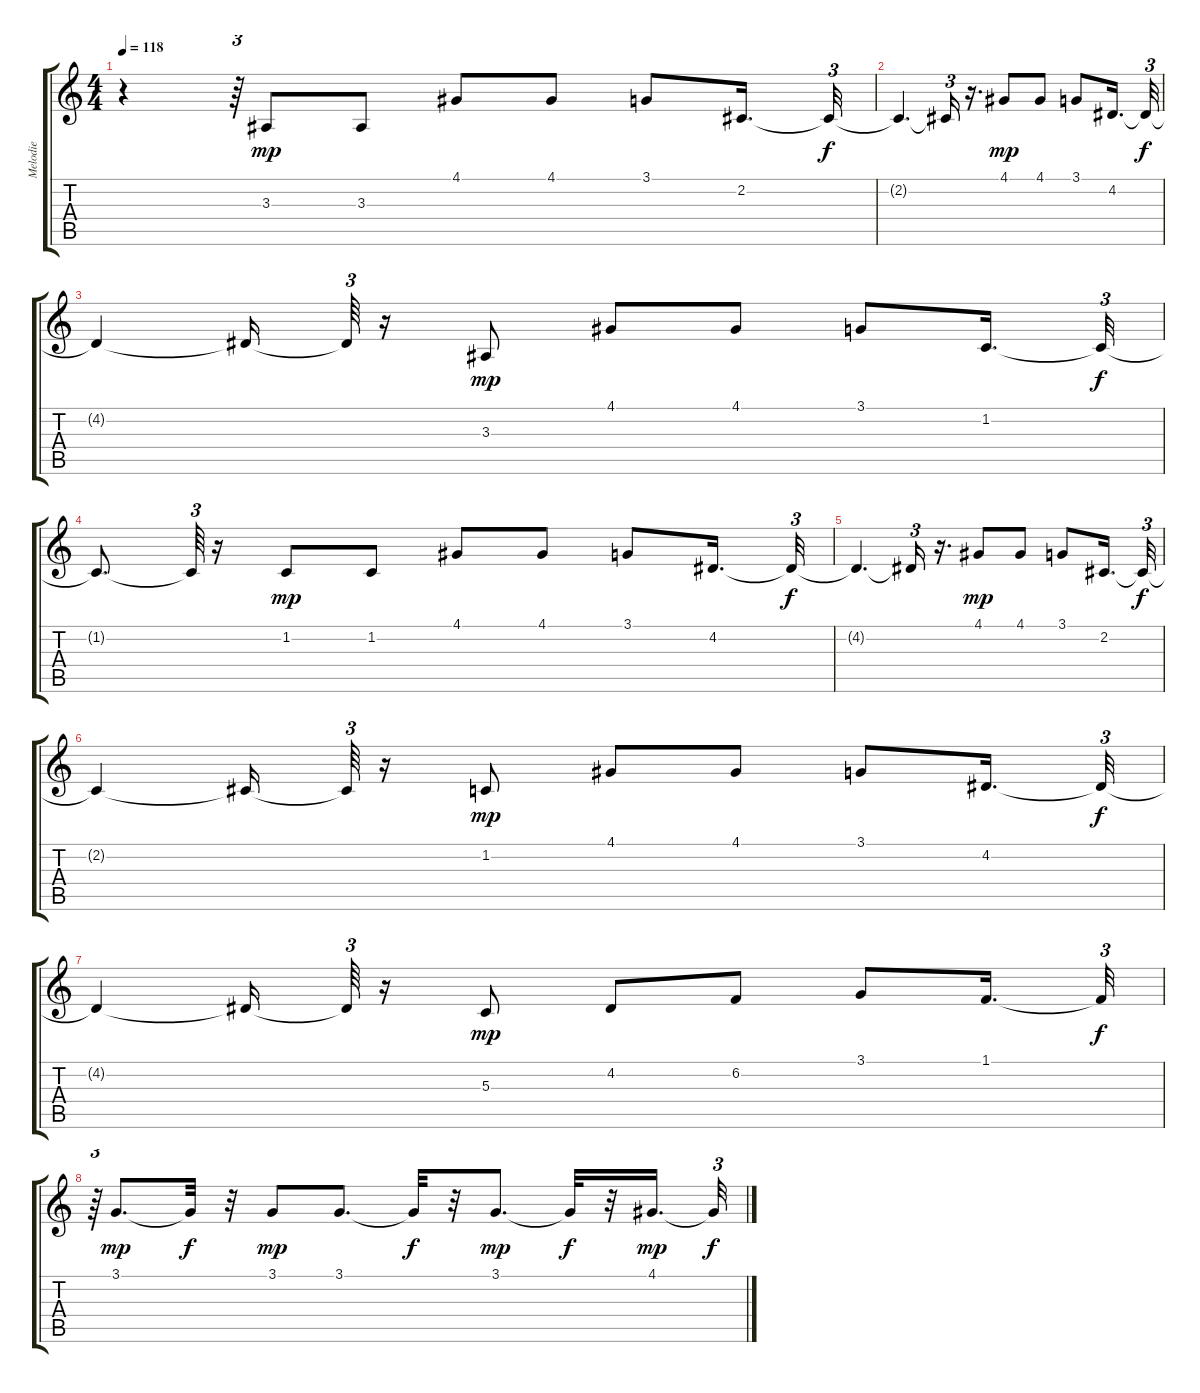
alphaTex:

\track ("Melodie" "Melodie") {instrument trombone}
\staff {score tabs}
\tuning (E4 B3 G3 D3 A2 E2) {hide}
\ts (4 4)
\tempo 118
\clef g2
\ks c
r.4{dy f} r.64{tu (3 2)} 3.3.8{dy mp} 3.3.8 4.1.8 4.1.8 3.1.8 2.2.16{d} 2.2{t}.32{tu (3 2) dy f} |
2.2{t}.4{d} 2.2{t}.16{tu (3 2)} r.16{d} 4.1.8{dy mp} 4.1.8 3.1.8 4.2.16{d} 4.2{t}.32{tu (3 2) dy f} |
4.2{t}.4 4.2{t}.16 4.2{t}.64{tu (3 2)} r.16 3.3.8{dy mp} 4.1.8 4.1.8 3.1.8 1.2.16{d} 1.2{t}.32{tu (3 2) dy f} |
1.2{t}.8{d} 1.2{t}.64{tu (3 2)} r.16 1.2.8{dy mp} 1.2.8 4.1.8 4.1.8 3.1.8 4.2.16{d} 4.2{t}.32{tu (3 2) dy f} |
4.2{t}.4{d} 4.2{t}.16{tu (3 2)} r.16{d} 4.1.8{dy mp} 4.1.8 3.1.8 2.2.16{d} 2.2{t}.32{tu (3 2) dy f} |
2.2{t}.4 2.2{t}.16 2.2{t}.64{tu (3 2)} r.16 1.2.8{dy mp} 4.1.8 4.1.8 3.1.8 4.2.16{d} 4.2{t}.32{tu (3 2) dy f} |
4.2{t}.4 4.2{t}.16 4.2{t}.64{tu (3 2)} r.16 5.3.8{dy mp} 4.2.8 6.2.8 3.1.8 1.1.16{d} 1.1{t}.32{tu (3 2) dy f} |
r.64{tu (3 2)} 3.1.8{d dy mp} 3.1{t}.32{dy f} r.32 3.1.8{dy mp} 3.1.8{d} 3.1{t}.32{dy f} r.32 3.1.8{d dy mp} 3.1{t}.32{dy f} r.32 4.1.16{d dy mp} 4.1{t}.32{tu (3 2) dy f}
